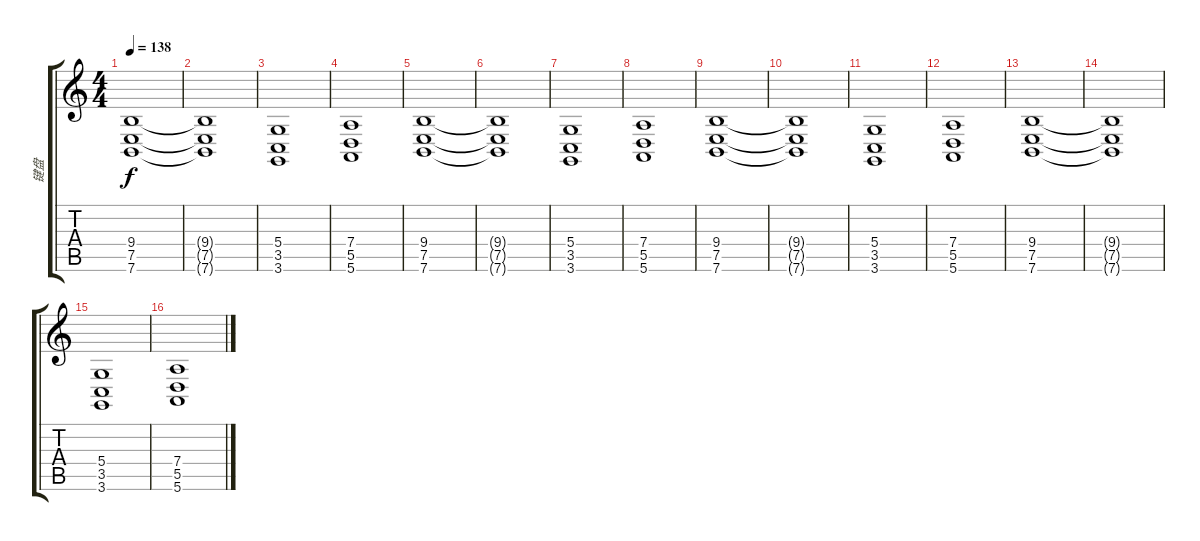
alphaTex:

\track ("键盘" "键盘") {instrument synthstrings1}
\staff {score tabs}
\tuning (E4 B3 G3 D3 A2 E2) {hide}
\ts (4 4)
\tempo 138
\clef g2
\ks c
(9.4 7.5 7.6).1{dy f} |
(9.4{t} 7.5{t} 7.6{t}).1 |
(5.4 3.5 3.6).1 |
(7.4 5.5 5.6).1{txt ""} |
(9.4 7.5 7.6).1 |
(9.4{t} 7.5{t} 7.6{t}).1 |
(5.4 3.5 3.6).1 |
(7.4 5.5 5.6).1 |
(9.4 7.5 7.6).1 |
(9.4{t} 7.5{t} 7.6{t}).1 |
(5.4 3.5 3.6).1 |
(7.4 5.5 5.6).1 |
(9.4 7.5 7.6).1 |
(9.4{t} 7.5{t} 7.6{t}).1 |
(5.4 3.5 3.6).1 |
(7.4 5.5 5.6).1
